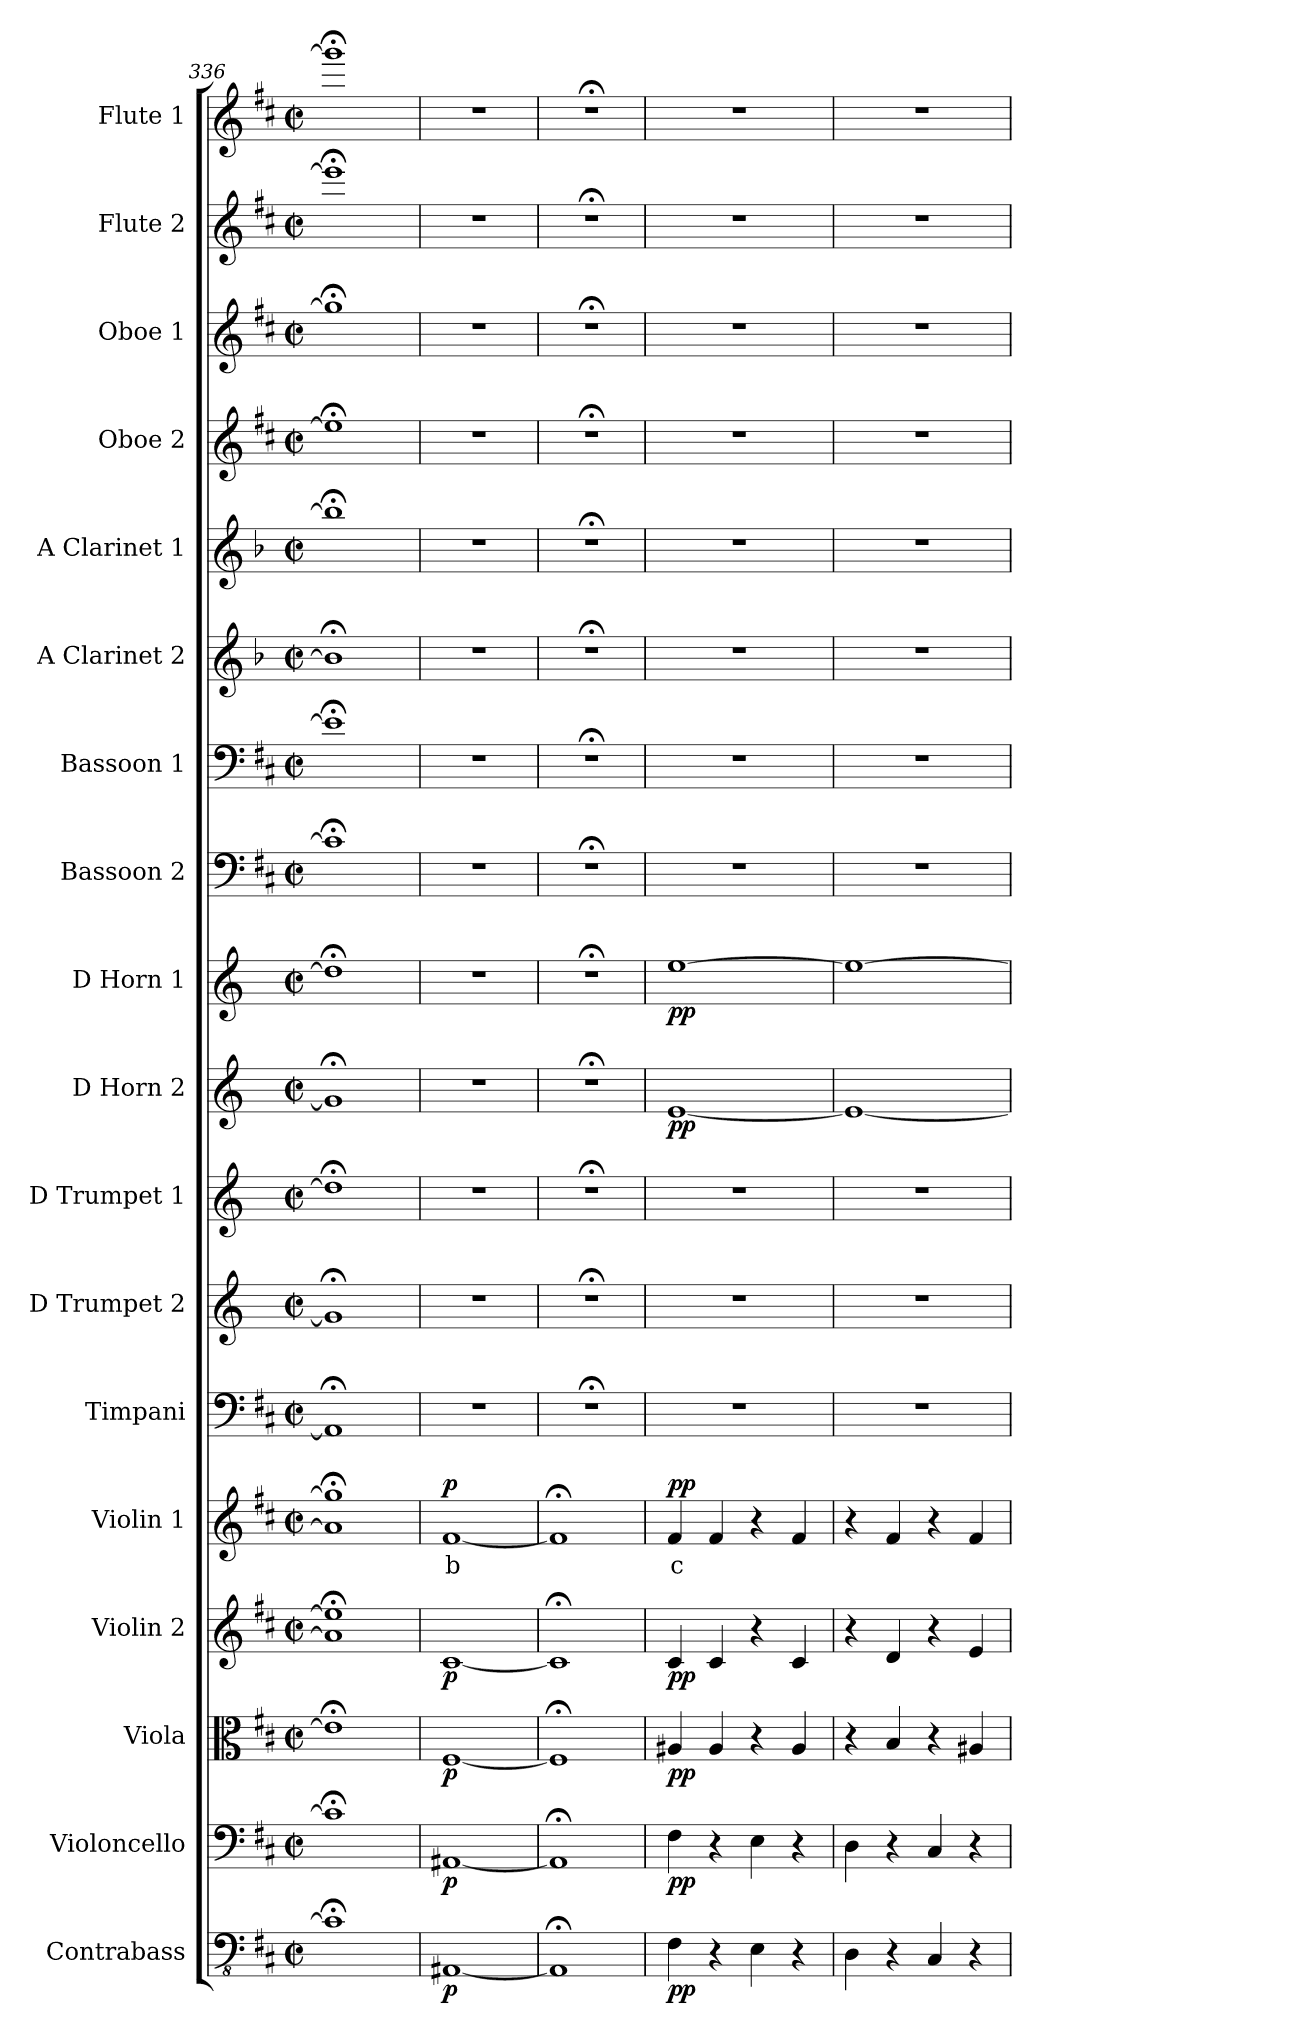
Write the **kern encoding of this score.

**kern	**dynam	**kern	**dynam	**kern	**dynam	**kern	**dynam	**kern	**text	**dynam	**kern	**kern	**kern	**kern	**dynam	**kern	**dynam	**kern	**kern	**kern	**kern	**kern	**kern	**kern	**kern
*part18	*part18	*part17	*part17	*part16	*part16	*part15	*part15	*part14	*part14	*part14	*part13	*part12	*part11	*part10	*part10	*part9	*part9	*part8	*part7	*part6	*part5	*part4	*part3	*part2	*part1
*staff18	*staff18	*staff17	*staff17	*staff16	*staff16	*staff15	*staff15	*staff14	*staff14	*staff14	*staff13	*staff12	*staff11	*staff10	*staff10	*staff9	*staff9	*staff8	*staff7	*staff6	*staff5	*staff4	*staff3	*staff2	*staff1
*I"Contrabass	*	*I"Violoncello	*	*I"Viola	*	*I"Violin 2	*	*I"Violin 1	*	*	*I"Timpani	*I"D Trumpet 2	*I"D Trumpet 1	*I"D Horn 2	*	*I"D Horn 1	*	*I"Bassoon 2	*I"Bassoon 1	*I"A Clarinet 2	*I"A Clarinet 1	*I"Oboe 2	*I"Oboe 1	*I"Flute 2	*I"Flute 1
*I'Cb	*	*I'Vc	*	*I'Vla	*	*I'Vln 2	*	*I'Vln 1	*	*	*I'Timp	*I'Tpt 2	*I'Tpt 1	*I'Hn 2	*	*I'Hn 1	*	*I'Bsn 2	*I'Bsn 1	*I'Cl 2	*I'Cl 1	*I'Ob 2	*I'Ob 1	*I'Fl 2	*I'Fl 1
*clefFv4	*	*clefF4	*	*clefC3	*	*clefG2	*	*clefG2	*	*	*clefF4	*clefG2	*clefG2	*clefG2	*	*clefG2	*	*clefF4	*clefF4	*clefG2	*clefG2	*clefG2	*clefG2	*clefG2	*clefG2
*	*	*	*	*	*	*	*	*	*	*	*	*ITrd-1c-2	*ITrd-1c-2	*ITrd6c10	*	*ITrd6c10	*	*	*	*ITrd2c3	*ITrd2c3	*	*	*	*
*k[f#c#]	*	*k[f#c#]	*	*k[f#c#]	*	*k[f#c#]	*	*k[f#c#]	*	*	*k[f#c#]	*k[f#c#]	*k[f#c#]	*k[f#c#]	*	*k[f#c#]	*	*k[f#c#]	*k[f#c#]	*k[f#c#]	*k[f#c#]	*k[f#c#]	*k[f#c#]	*k[f#c#]	*k[f#c#]
*M2/2	*	*M2/2	*	*M2/2	*	*M2/2	*	*M2/2	*	*	*M2/2	*M2/2	*M2/2	*M2/2	*	*M2/2	*	*M2/2	*M2/2	*M2/2	*M2/2	*M2/2	*M2/2	*M2/2	*M2/2
*met(c|)	*	*met(c|)	*	*met(c|)	*	*met(c|)	*	*met(c|)	*	*	*met(c|)	*met(c|)	*met(c|)	*met(c|)	*	*met(c|)	*	*met(c|)	*met(c|)	*met(c|)	*met(c|)	*met(c|)	*met(c|)	*met(c|)	*met(c|)
=336	=336	=336	=336	=336	=336	=336	=336	=336	=336	=336	=336	=336	=336	=336	=336	=336	=336	=336	=336	=336	=336	=336	=336	=336	=336
1C#;<]	.	1c#;<]	.	1e;<]	.	1a];< 1ee];<	.	1a];< 1gg];<	.	.	1AA;<]	1a;<]	1ee;<]	1A;<]	.	1e;<]	.	1c#;<]	1e;<]	1g;<]	1gg;<]	1ee;<]	1gg;<]	1eee;<]	1ggg;<]
=337	=337	=337	=337	=337	=337	=337	=337	=337	=337	=337	=337	=337	=337	=337	=337	=337	=337	=337	=337	=337	=337	=337	=337	=337	=337
!	!LO:DY:b	!	!LO:DY:b	!	!LO:DY:b	!	!LO:DY:b	!	!LO:LY:b:color=#FF0000	!LO:DY:b	!	!	!	!	!	!	!	!	!	!	!	!	!	!	!
[1AAA#X	p	[1AA#X	p	[1F#	p	[1c#	p	[1f#	b	p	1r	1r	1r	1r	.	1r	.	1r	1r	1r	1r	1r	1r	1r	1r
=338	=338	=338	=338	=338	=338	=338	=338	=338	=338	=338	=338	=338	=338	=338	=338	=338	=338	=338	=338	=338	=338	=338	=338	=338	=338
1AAA#;<]	.	1AA#;<]	.	1F#;<]	.	1c#;<]	.	1f#;<]	.	.	1r;<	1r;<	1r;<	1r;<	.	1r;<	.	1r;<	1r;<	1r;<	1r;<	1r;<	1r;<	1r;<	1r;<
=339	=339	=339	=339	=339	=339	=339	=339	=339	=339	=339	=339	=339	=339	=339	=339	=339	=339	=339	=339	=339	=339	=339	=339	=339	=339
!	!LO:DY:b	!	!LO:DY:b	!	!LO:DY:b	!	!LO:DY:b	!	!LO:LY:b:color=#FF0000	!LO:DY:b	!	!	!	!	!LO:DY:b	!	!LO:DY:b	!	!	!	!	!	!	!	!
4FF#\	pp	4F#\	pp	4A#X/	pp	4c#/	pp	4f#/	c	pp	1r	1r	1r	[1F#	pp	[1f#	pp	1r	1r	1r	1r	1r	1r	1r	1r
4r	.	4r	.	4A#/	.	4c#/	.	4f#/	.	.	.	.	.	.	.	.	.	.	.	.	.	.	.	.	.
4EE\	.	4E\	.	4r	.	4r	.	4r	.	.	.	.	.	.	.	.	.	.	.	.	.	.	.	.	.
4r	.	4r	.	4A#/	.	4c#/	.	4f#/	.	.	.	.	.	.	.	.	.	.	.	.	.	.	.	.	.
=340	=340	=340	=340	=340	=340	=340	=340	=340	=340	=340	=340	=340	=340	=340	=340	=340	=340	=340	=340	=340	=340	=340	=340	=340	=340
4DD\	.	4D\	.	4r	.	4r	.	4r	.	.	1r	1r	1r	1F#_	.	1f#_	.	1r	1r	1r	1r	1r	1r	1r	1r
4r	.	4r	.	4B/	.	4d/	.	4f#/	.	.	.	.	.	.	.	.	.	.	.	.	.	.	.	.	.
4CC#/	.	4C#/	.	4r	.	4r	.	4r	.	.	.	.	.	.	.	.	.	.	.	.	.	.	.	.	.
4r	.	4r	.	4A#X/	.	4e/	.	4f#/	.	.	.	.	.	.	.	.	.	.	.	.	.	.	.	.	.
=	=	=	=	=	=	=	=	=	=	=	=	=	=	=	=	=	=	=	=	=	=	=	=	=	=
*-	*-	*-	*-	*-	*-	*-	*-	*-	*-	*-	*-	*-	*-	*-	*-	*-	*-	*-	*-	*-	*-	*-	*-	*-	*-
